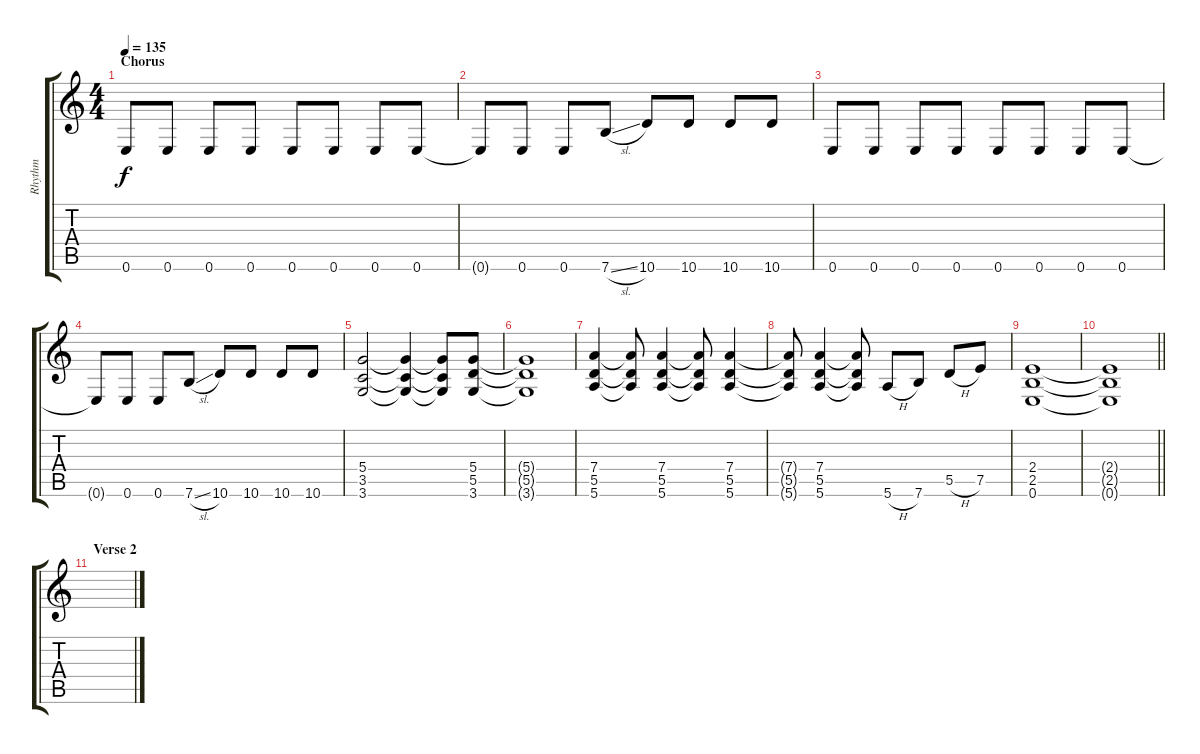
\track ("Rhythm" "Rhythm") {instrument distortionguitar}
\staff {score tabs}
\tuning (E4 B3 G3 D3 A2 E2) {hide}
\ts (4 4)
\section ("" "Chorus")
\tempo 135
\clef g2
\ks c
0.6.8{dy f} 0.6.8 0.6.8 0.6.8 0.6.8 0.6.8 0.6.8 0.6.8 |
0.6{t}.8 0.6.8 0.6.8 7.6{sl}.8 10.6.8 10.6.8 10.6.8 10.6.8 |
0.6.8 0.6.8 0.6.8 0.6.8 0.6.8 0.6.8 0.6.8 0.6.8 |
0.6{t}.8 0.6.8 0.6.8 7.6{sl}.8 10.6.8 10.6.8 10.6.8 10.6.8 |
(5.4 3.5 3.6).2 (5.4{t} 3.5{t} 3.6{t}).4 (5.4{t} 3.5{t} 3.6{t}).8 (5.4 5.5 3.6).8 |
(5.4{t} 5.5{t} 3.6{t}).1 |
(7.4 5.5 5.6).4 (7.4{t} 5.5{t} 5.6{t}).8 (7.4 5.5 5.6).4 (7.4{t} 5.5{t} 5.6{t}).8 (7.4 5.5 5.6).4 |
(7.4{t} 5.5{t} 5.6{t}).8 (7.4 5.5 5.6).4 (7.4{t} 5.5{t} 5.6{t}).8 5.6{h}.8 7.6.8 5.5{h}.8 7.5.8 |
(2.4 2.5 0.6).1 |
\barLineRight lightlight
(2.4{t} 2.5{t} 0.6{t}).1 |
\section ("" "Verse 2")
